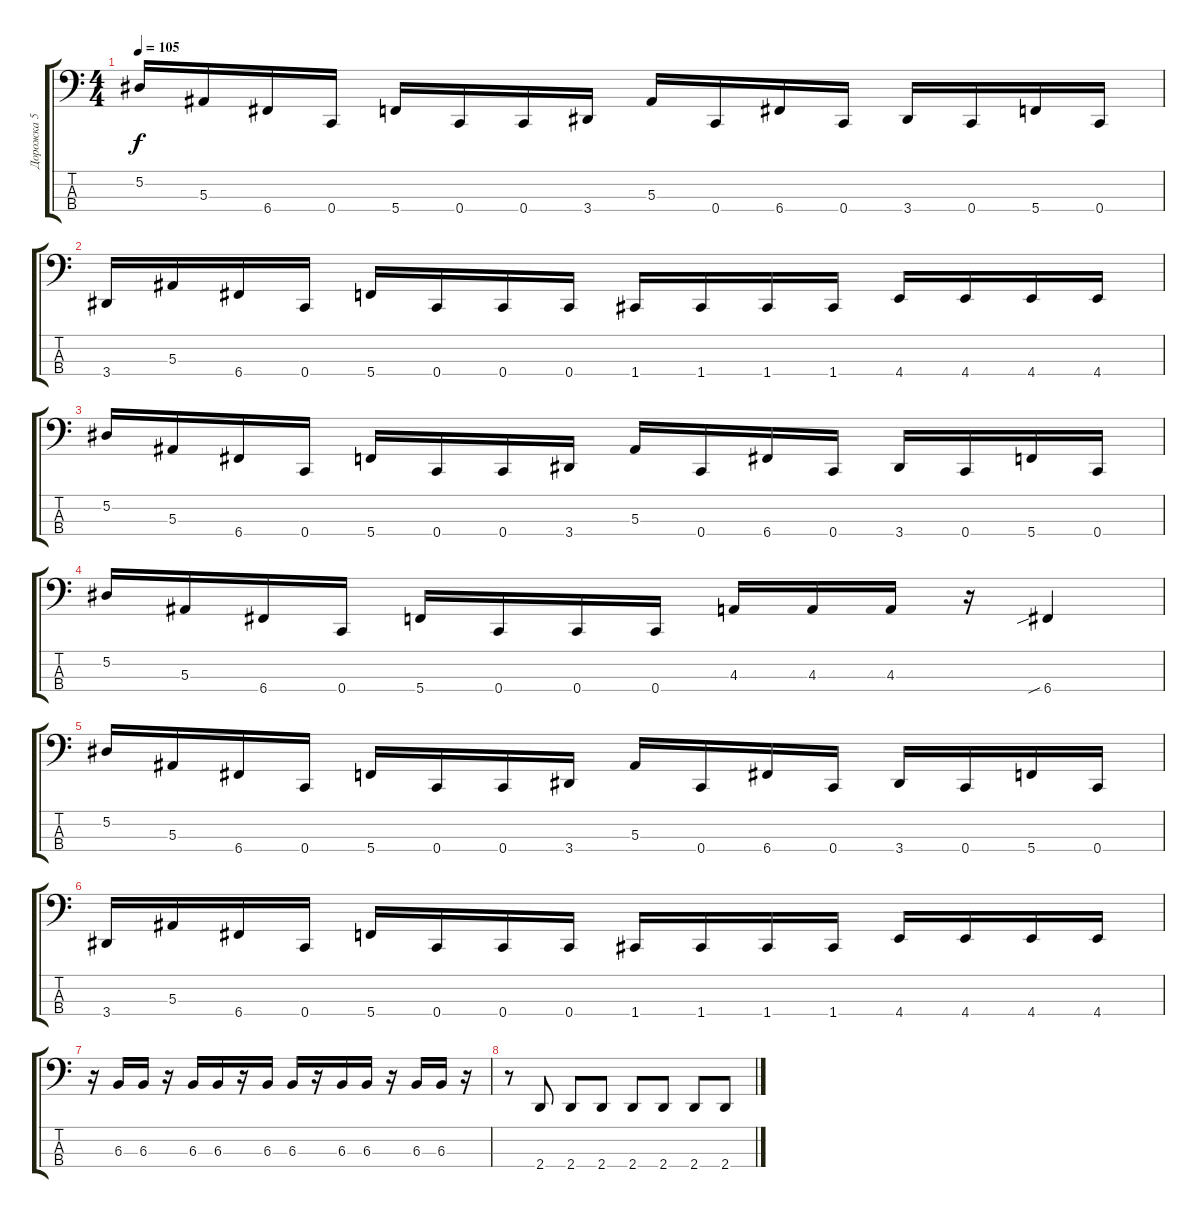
\track ("Дорожка 5" "Дорожка 5") {instrument electricbassfinger}
\staff {score tabs}
\tuning (Eb2 Bb1 F1 C1) {hide}
\ts (4 4)
\tempo 105
\clef f4
\ks c
5.2.16{dy f} 5.3.16 6.4.16 0.4.16 5.4.16 0.4.16 0.4.16 3.4.16 5.3.16 0.4.16 6.4.16 0.4.16 3.4.16 0.4.16 5.4.16 0.4.16 |
3.4.16 5.3.16 6.4.16 0.4.16 5.4.16 0.4.16 0.4.16 0.4.16 1.4.16 1.4.16 1.4.16 1.4.16 4.4.16 4.4.16 4.4.16 4.4.16 |
5.2.16 5.3.16 6.4.16 0.4.16 5.4.16 0.4.16 0.4.16 3.4.16 5.3.16 0.4.16 6.4.16 0.4.16 3.4.16 0.4.16 5.4.16 0.4.16 |
5.2.16 5.3.16 6.4.16 0.4.16 5.4.16 0.4.16 0.4.16 0.4.16 4.3.16 4.3.16 4.3.16 r.16 6.4{sib}.4 |
5.2.16 5.3.16 6.4.16 0.4.16 5.4.16 0.4.16 0.4.16 3.4.16 5.3.16 0.4.16 6.4.16 0.4.16 3.4.16 0.4.16 5.4.16 0.4.16 |
3.4.16 5.3.16 6.4.16 0.4.16 5.4.16 0.4.16 0.4.16 0.4.16 1.4.16 1.4.16 1.4.16 1.4.16 4.4.16 4.4.16 4.4.16 4.4.16 |
r.16 6.3.16 6.3.16 r.16 6.3.16 6.3.16 r.16 6.3.16 6.3.16 r.16 6.3.16 6.3.16 r.16 6.3.16 6.3.16 r.16 |
r.8 2.4.8 2.4.8 2.4.8 2.4.8 2.4.8 2.4.8 2.4.8
